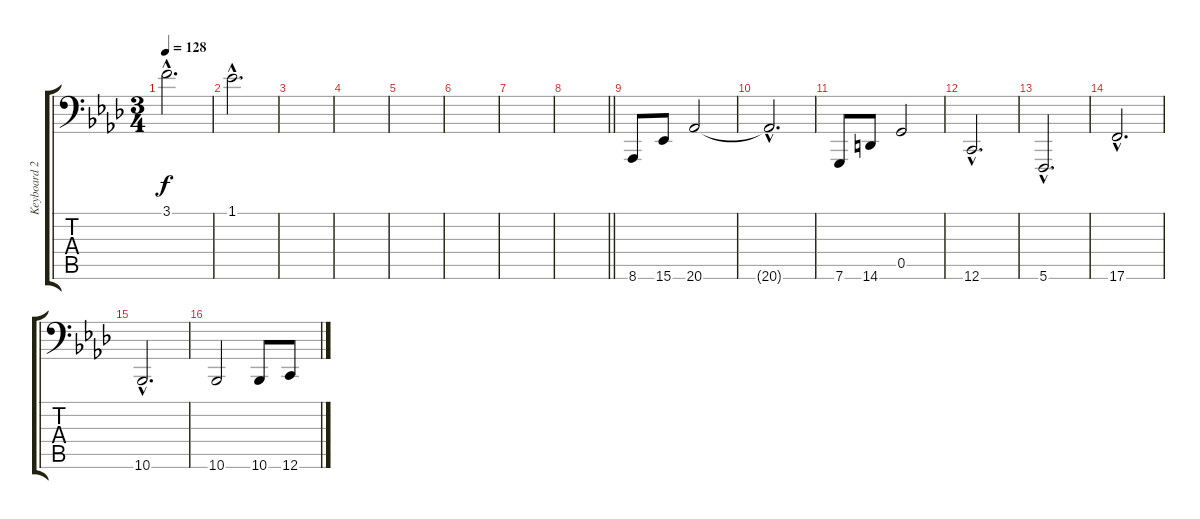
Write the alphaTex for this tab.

\track ("Keyboard 2" "Keyboard 2") {instrument flute}
\staff {score tabs}
\tuning (D4 A3 F3 C3 G2 C1) {hide}
\ts (3 4)
\tempo 128
\clef f4
\ks fminor
3.1{hac}.2{d dy f} |
1.1{hac}.2{d} |
|
|
|
|
|
\barLineRight lightlight
|
8.6.8{balance 8 instrument acousticgrandpiano} 15.6.8 20.6.2 |
20.6{hac t}.2{d} |
7.6.8 14.6.8 0.5.2 |
12.6{hac}.2{d} |
5.6{hac}.2{d} |
17.6{hac}.2{d} |
10.6{hac}.2{d} |
10.6.2 10.6.8 12.6.8
